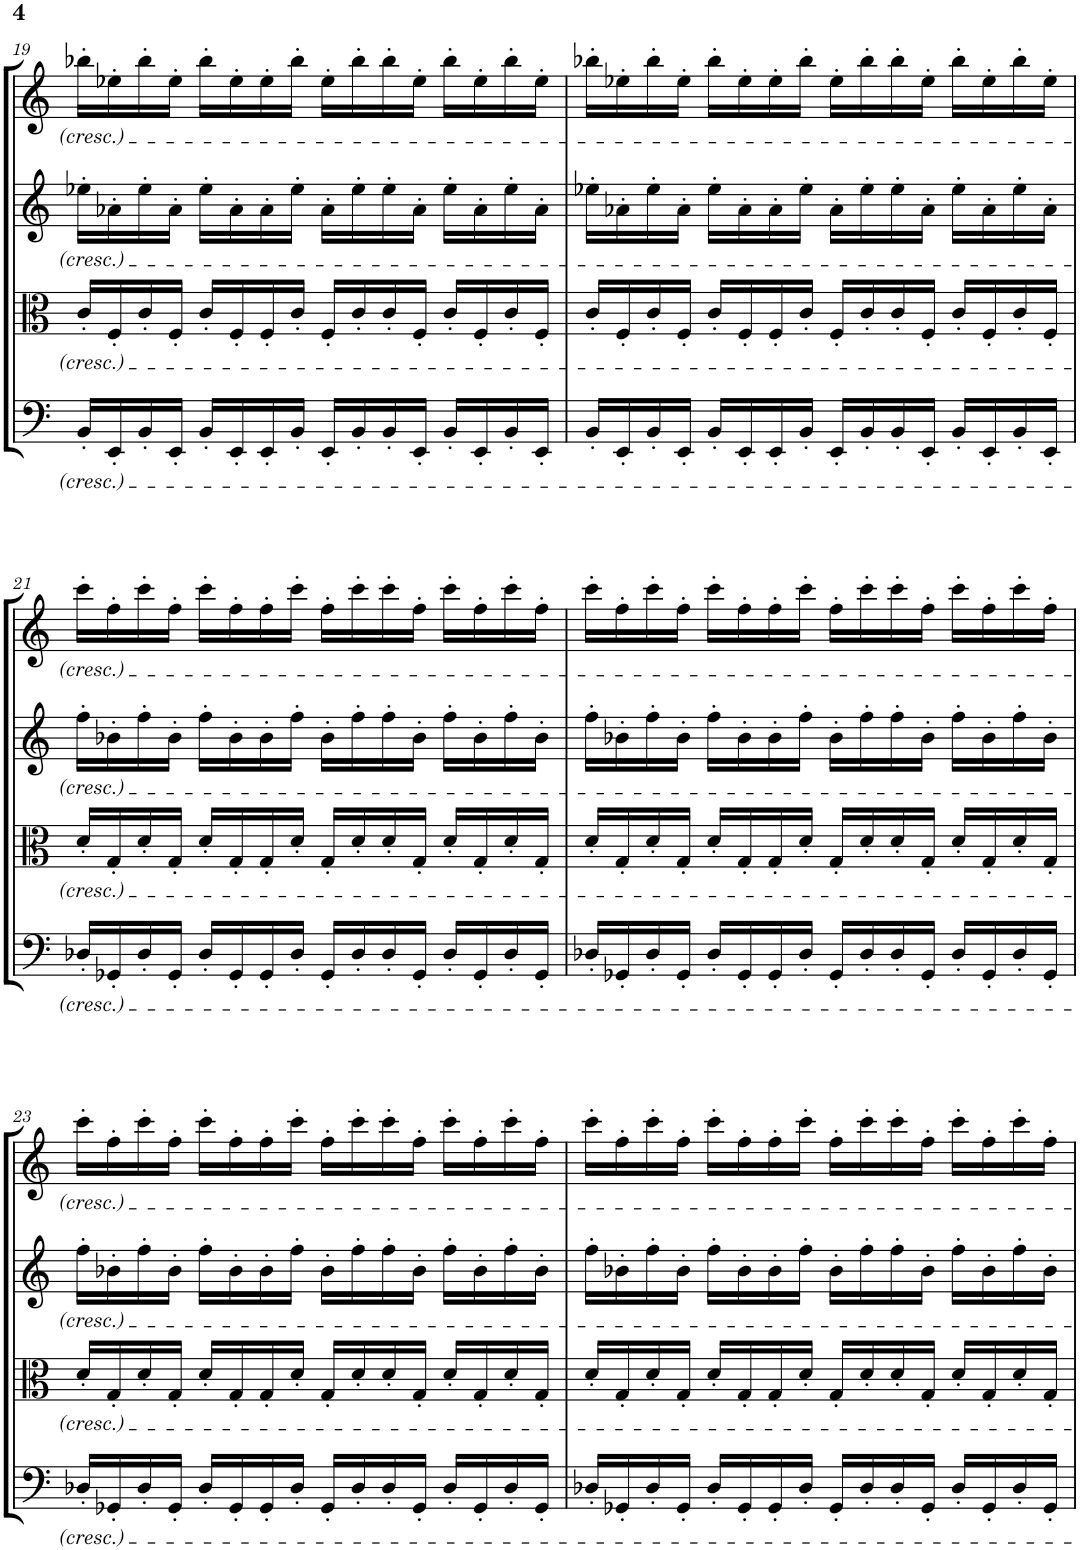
**kern	**kern	**kern	**kern
*part4	*part3	*part2	*part1
*staff4	*staff3	*staff2	*staff1
*I"Violoncello	*I"Viola	*I"Violin II	*I"Violin I
*I'Vc	*I'Vla	*I'Vln	*I'Vln
!!LO:PB:g=z
*clefF4	*clefC3	*clefG2	*clefG2
*k[]	*k[]	*k[]	*k[]
*M4/4	*M4/4	*M4/4	*M4/4
=19	=19	=19	=19
16BB'/LL	16c'/LL	16ee-X'\LL	16bb-X'\LL
16EE'/	16F'/	16a-X'\	16ee-X'\
16BB'/	16c'/	16ee-'\	16bb-'\
16EE'/JJ	16F'/JJ	16a-'\JJ	16ee-'\JJ
16BB'/LL	16c'/LL	16ee-'\LL	16bb-'\LL
16EE'/	16F'/	16a-'\	16ee-'\
16EE'/	16F'/	16a-'\	16ee-'\
16BB'/JJ	16c'/JJ	16ee-'\JJ	16bb-'\JJ
16EE'/LL	16F'/LL	16a-'\LL	16ee-'\LL
16BB'/	16c'/	16ee-'\	16bb-'\
16BB'/	16c'/	16ee-'\	16bb-'\
16EE'/JJ	16F'/JJ	16a-'\JJ	16ee-'\JJ
16BB'/LL	16c'/LL	16ee-'\LL	16bb-'\LL
16EE'/	16F'/	16a-'\	16ee-'\
16BB'/	16c'/	16ee-'\	16bb-'\
16EE'/JJ	16F'/JJ	16a-'\JJ	16ee-'\JJ
=20	=20	=20	=20
16BB'/LL	16c'/LL	16ee-X'\LL	16bb-X'\LL
16EE'/	16F'/	16a-X'\	16ee-X'\
16BB'/	16c'/	16ee-'\	16bb-'\
16EE'/JJ	16F'/JJ	16a-'\JJ	16ee-'\JJ
16BB'/LL	16c'/LL	16ee-'\LL	16bb-'\LL
16EE'/	16F'/	16a-'\	16ee-'\
16EE'/	16F'/	16a-'\	16ee-'\
16BB'/JJ	16c'/JJ	16ee-'\JJ	16bb-'\JJ
16EE'/LL	16F'/LL	16a-'\LL	16ee-'\LL
16BB'/	16c'/	16ee-'\	16bb-'\
16BB'/	16c'/	16ee-'\	16bb-'\
16EE'/JJ	16F'/JJ	16a-'\JJ	16ee-'\JJ
16BB'/LL	16c'/LL	16ee-'\LL	16bb-'\LL
16EE'/	16F'/	16a-'\	16ee-'\
16BB'/	16c'/	16ee-'\	16bb-'\
16EE'/JJ	16F'/JJ	16a-'\JJ	16ee-'\JJ
!!LO:LB:g=z
=21	=21	=21	=21
16D-X'/LL	16d'/LL	16ff'\LL	16ccc'\LL
16GG-X'/	16G'/	16b-X'\	16ff'\
16D-'/	16d'/	16ff'\	16ccc'\
16GG-'/JJ	16G'/JJ	16b-'\JJ	16ff'\JJ
16D-'/LL	16d'/LL	16ff'\LL	16ccc'\LL
16GG-'/	16G'/	16b-'\	16ff'\
16GG-'/	16G'/	16b-'\	16ff'\
16D-'/JJ	16d'/JJ	16ff'\JJ	16ccc'\JJ
16GG-'/LL	16G'/LL	16b-'\LL	16ff'\LL
16D-'/	16d'/	16ff'\	16ccc'\
16D-'/	16d'/	16ff'\	16ccc'\
16GG-'/JJ	16G'/JJ	16b-'\JJ	16ff'\JJ
16D-'/LL	16d'/LL	16ff'\LL	16ccc'\LL
16GG-'/	16G'/	16b-'\	16ff'\
16D-'/	16d'/	16ff'\	16ccc'\
16GG-'/JJ	16G'/JJ	16b-'\JJ	16ff'\JJ
=22	=22	=22	=22
16D-X'/LL	16d'/LL	16ff'\LL	16ccc'\LL
16GG-X'/	16G'/	16b-X'\	16ff'\
16D-'/	16d'/	16ff'\	16ccc'\
16GG-'/JJ	16G'/JJ	16b-'\JJ	16ff'\JJ
16D-'/LL	16d'/LL	16ff'\LL	16ccc'\LL
16GG-'/	16G'/	16b-'\	16ff'\
16GG-'/	16G'/	16b-'\	16ff'\
16D-'/JJ	16d'/JJ	16ff'\JJ	16ccc'\JJ
16GG-'/LL	16G'/LL	16b-'\LL	16ff'\LL
16D-'/	16d'/	16ff'\	16ccc'\
16D-'/	16d'/	16ff'\	16ccc'\
16GG-'/JJ	16G'/JJ	16b-'\JJ	16ff'\JJ
16D-'/LL	16d'/LL	16ff'\LL	16ccc'\LL
16GG-'/	16G'/	16b-'\	16ff'\
16D-'/	16d'/	16ff'\	16ccc'\
16GG-'/JJ	16G'/JJ	16b-'\JJ	16ff'\JJ
!!LO:LB:g=z
=23	=23	=23	=23
16D-X'/LL	16d'/LL	16ff'\LL	16ccc'\LL
16GG-X'/	16G'/	16b-X'\	16ff'\
16D-'/	16d'/	16ff'\	16ccc'\
16GG-'/JJ	16G'/JJ	16b-'\JJ	16ff'\JJ
16D-'/LL	16d'/LL	16ff'\LL	16ccc'\LL
16GG-'/	16G'/	16b-'\	16ff'\
16GG-'/	16G'/	16b-'\	16ff'\
16D-'/JJ	16d'/JJ	16ff'\JJ	16ccc'\JJ
16GG-'/LL	16G'/LL	16b-'\LL	16ff'\LL
16D-'/	16d'/	16ff'\	16ccc'\
16D-'/	16d'/	16ff'\	16ccc'\
16GG-'/JJ	16G'/JJ	16b-'\JJ	16ff'\JJ
16D-'/LL	16d'/LL	16ff'\LL	16ccc'\LL
16GG-'/	16G'/	16b-'\	16ff'\
16D-'/	16d'/	16ff'\	16ccc'\
16GG-'/JJ	16G'/JJ	16b-'\JJ	16ff'\JJ
=24	=24	=24	=24
16D-X'/LL	16d'/LL	16ff'\LL	16ccc'\LL
16GG-X'/	16G'/	16b-X'\	16ff'\
16D-'/	16d'/	16ff'\	16ccc'\
16GG-'/JJ	16G'/JJ	16b-'\JJ	16ff'\JJ
16D-'/LL	16d'/LL	16ff'\LL	16ccc'\LL
16GG-'/	16G'/	16b-'\	16ff'\
16GG-'/	16G'/	16b-'\	16ff'\
16D-'/JJ	16d'/JJ	16ff'\JJ	16ccc'\JJ
16GG-'/LL	16G'/LL	16b-'\LL	16ff'\LL
16D-'/	16d'/	16ff'\	16ccc'\
16D-'/	16d'/	16ff'\	16ccc'\
16GG-'/JJ	16G'/JJ	16b-'\JJ	16ff'\JJ
16D-'/LL	16d'/LL	16ff'\LL	16ccc'\LL
16GG-'/	16G'/	16b-'\	16ff'\
16D-'/	16d'/	16ff'\	16ccc'\
16GG-'/JJ	16G'/JJ	16b-'\JJ	16ff'\JJ
=	=	=	=
*-	*-	*-	*-
